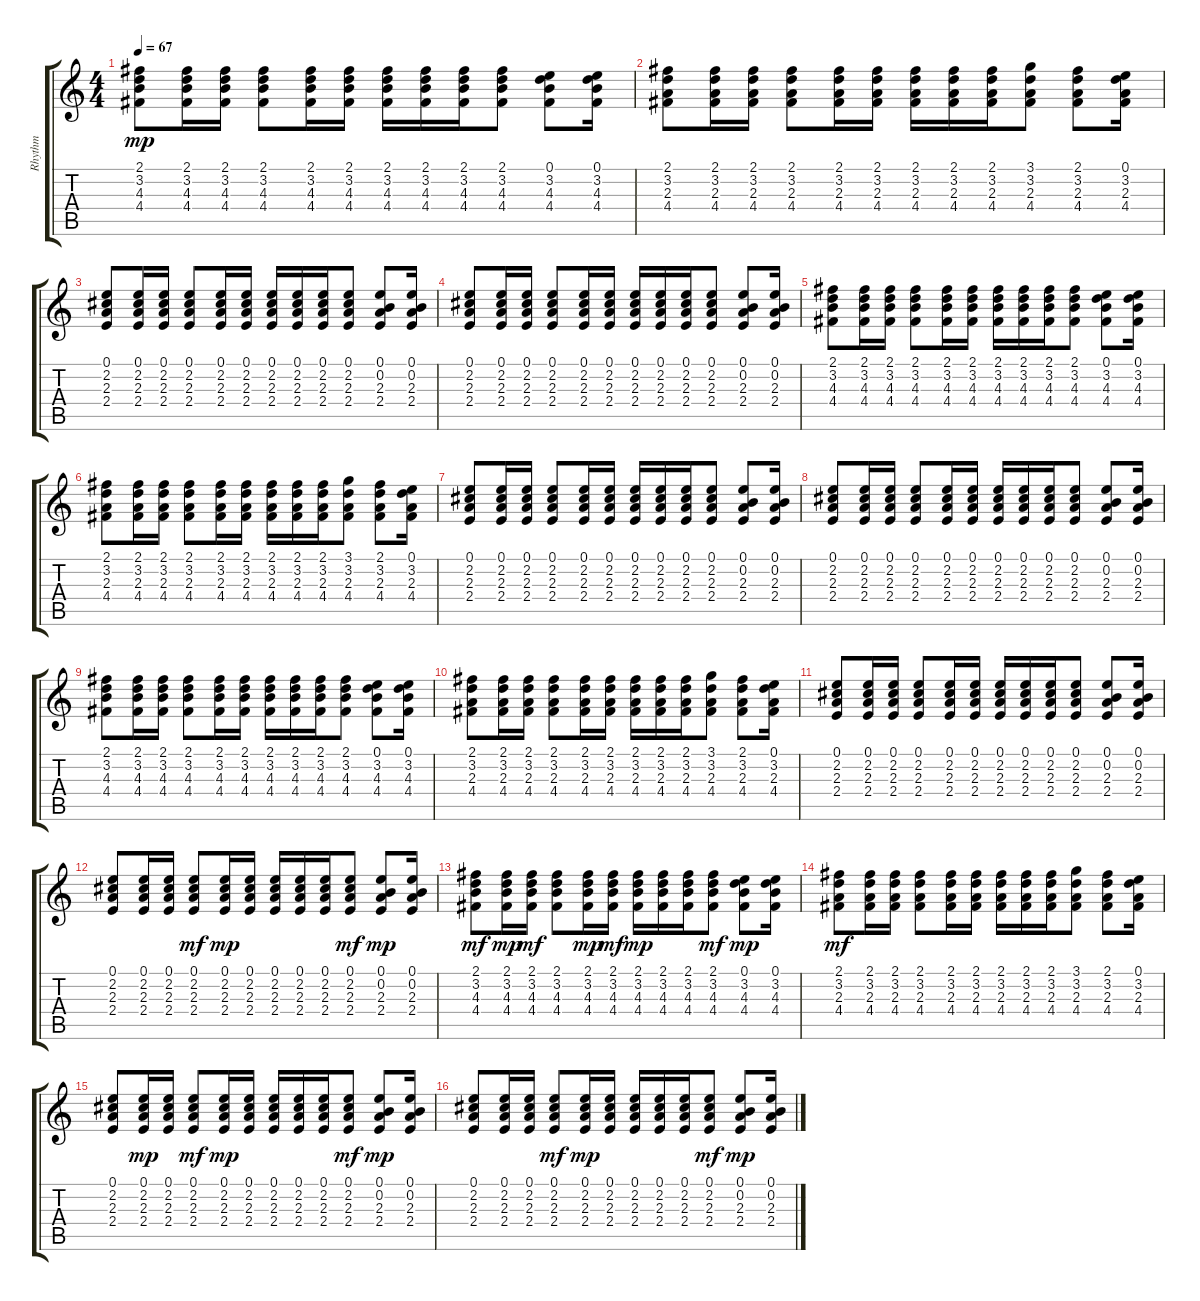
\track ("Rhythm" "Rhythm") {instrument acousticguitarsteel}
\staff {score tabs}
\tuning (E4 B3 G3 D3 A2 E2) {hide}
\ts (4 4)
\tempo 67
\clef g2
\ks c
(2.1 3.2 4.3 4.4).8{dy mp} (2.1 3.2 4.3 4.4).16 (2.1 3.2 4.3 4.4).16 (2.1 3.2 4.3 4.4).8 (2.1 3.2 4.3 4.4).16 (2.1 3.2 4.3 4.4).16 (2.1 3.2 4.3 4.4).16 (2.1 3.2 4.3 4.4).16 (2.1 3.2 4.3 4.4).16 (2.1 3.2 4.3 4.4).8 (0.1 3.2 4.3 4.4).8 (0.1 3.2 4.3 4.4).16 |
(2.1 3.2 2.3 4.4).8 (2.1 3.2 2.3 4.4).16 (2.1 3.2 2.3 4.4).16 (2.1 3.2 2.3 4.4).8 (2.1 3.2 2.3 4.4).16 (2.1 3.2 2.3 4.4).16 (2.1 3.2 2.3 4.4).16 (2.1 3.2 2.3 4.4).16 (2.1 3.2 2.3 4.4).16 (3.1 3.2 2.3 4.4).8 (2.1 3.2 2.3 4.4).8 (0.1 3.2 2.3 4.4).16 |
(0.1 2.2 2.3 2.4).8 (0.1 2.2 2.3 2.4).16 (0.1 2.2 2.3 2.4).16 (0.1 2.2 2.3 2.4).8 (0.1 2.2 2.3 2.4).16 (0.1 2.2 2.3 2.4).16 (0.1 2.2 2.3 2.4).16 (0.1 2.2 2.3 2.4).16 (0.1 2.2 2.3 2.4).16 (0.1 2.2 2.3 2.4).8 (0.1 0.2 2.3 2.4).8 (0.1 0.2 2.3 2.4).16 |
(0.1 2.2 2.3 2.4).8 (0.1 2.2 2.3 2.4).16 (0.1 2.2 2.3 2.4).16 (0.1 2.2 2.3 2.4).8 (0.1 2.2 2.3 2.4).16 (0.1 2.2 2.3 2.4).16 (0.1 2.2 2.3 2.4).16 (0.1 2.2 2.3 2.4).16 (0.1 2.2 2.3 2.4).16 (0.1 2.2 2.3 2.4).8 (0.1 0.2 2.3 2.4).8 (0.1 0.2 2.3 2.4).16 |
(2.1 3.2 4.3 4.4).8 (2.1 3.2 4.3 4.4).16 (2.1 3.2 4.3 4.4).16 (2.1 3.2 4.3 4.4).8 (2.1 3.2 4.3 4.4).16 (2.1 3.2 4.3 4.4).16 (2.1 3.2 4.3 4.4).16 (2.1 3.2 4.3 4.4).16 (2.1 3.2 4.3 4.4).16 (2.1 3.2 4.3 4.4).8 (0.1 3.2 4.3 4.4).8 (0.1 3.2 4.3 4.4).16 |
(2.1 3.2 2.3 4.4).8 (2.1 3.2 2.3 4.4).16 (2.1 3.2 2.3 4.4).16 (2.1 3.2 2.3 4.4).8 (2.1 3.2 2.3 4.4).16 (2.1 3.2 2.3 4.4).16 (2.1 3.2 2.3 4.4).16 (2.1 3.2 2.3 4.4).16 (2.1 3.2 2.3 4.4).16 (3.1 3.2 2.3 4.4).8 (2.1 3.2 2.3 4.4).8 (0.1 3.2 2.3 4.4).16 |
(0.1 2.2 2.3 2.4).8 (0.1 2.2 2.3 2.4).16 (0.1 2.2 2.3 2.4).16 (0.1 2.2 2.3 2.4).8 (0.1 2.2 2.3 2.4).16 (0.1 2.2 2.3 2.4).16 (0.1 2.2 2.3 2.4).16 (0.1 2.2 2.3 2.4).16 (0.1 2.2 2.3 2.4).16 (0.1 2.2 2.3 2.4).8 (0.1 0.2 2.3 2.4).8 (0.1 0.2 2.3 2.4).16 |
(0.1 2.2 2.3 2.4).8 (0.1 2.2 2.3 2.4).16 (0.1 2.2 2.3 2.4).16 (0.1 2.2 2.3 2.4).8 (0.1 2.2 2.3 2.4).16 (0.1 2.2 2.3 2.4).16 (0.1 2.2 2.3 2.4).16 (0.1 2.2 2.3 2.4).16 (0.1 2.2 2.3 2.4).16 (0.1 2.2 2.3 2.4).8 (0.1 0.2 2.3 2.4).8 (0.1 0.2 2.3 2.4).16 |
(2.1 3.2 4.3 4.4).8 (2.1 3.2 4.3 4.4).16 (2.1 3.2 4.3 4.4).16 (2.1 3.2 4.3 4.4).8 (2.1 3.2 4.3 4.4).16 (2.1 3.2 4.3 4.4).16 (2.1 3.2 4.3 4.4).16 (2.1 3.2 4.3 4.4).16 (2.1 3.2 4.3 4.4).16 (2.1 3.2 4.3 4.4).8 (0.1 3.2 4.3 4.4).8 (0.1 3.2 4.3 4.4).16 |
(2.1 3.2 2.3 4.4).8 (2.1 3.2 2.3 4.4).16 (2.1 3.2 2.3 4.4).16 (2.1 3.2 2.3 4.4).8 (2.1 3.2 2.3 4.4).16 (2.1 3.2 2.3 4.4).16 (2.1 3.2 2.3 4.4).16 (2.1 3.2 2.3 4.4).16 (2.1 3.2 2.3 4.4).16 (3.1 3.2 2.3 4.4).8 (2.1 3.2 2.3 4.4).8 (0.1 3.2 2.3 4.4).16 |
(0.1 2.2 2.3 2.4).8 (0.1 2.2 2.3 2.4).16 (0.1 2.2 2.3 2.4).16 (0.1 2.2 2.3 2.4).8 (0.1 2.2 2.3 2.4).16 (0.1 2.2 2.3 2.4).16 (0.1 2.2 2.3 2.4).16 (0.1 2.2 2.3 2.4).16 (0.1 2.2 2.3 2.4).16 (0.1 2.2 2.3 2.4).8 (0.1 0.2 2.3 2.4).8 (0.1 0.2 2.3 2.4).16 |
(0.1 2.2 2.3 2.4).8 (0.1 2.2 2.3 2.4).16 (0.1 2.2 2.3 2.4).16 (0.1 2.2 2.3 2.4).8{dy mf} (0.1 2.2 2.3 2.4).16{dy mp} (0.1 2.2 2.3 2.4).16 (0.1 2.2 2.3 2.4).16 (0.1 2.2 2.3 2.4).16 (0.1 2.2 2.3 2.4).16 (0.1 2.2 2.3 2.4).8{dy mf} (0.1 0.2 2.3 2.4).8{dy mp} (0.1 0.2 2.3 2.4).16 |
(2.1 3.2 4.3 4.4).8{dy mf} (2.1 3.2 4.3 4.4).16{dy mp} (2.1 3.2 4.3 4.4).16{dy mf} (2.1 3.2 4.3 4.4).8 (2.1 3.2 4.3 4.4).16{dy mp} (2.1 3.2 4.3 4.4).16{dy mf} (2.1 3.2 4.3 4.4).16{dy mp} (2.1 3.2 4.3 4.4).16 (2.1 3.2 4.3 4.4).16 (2.1 3.2 4.3 4.4).8{dy mf} (0.1 3.2 4.3 4.4).8{dy mp} (0.1 3.2 4.3 4.4).16 |
(2.1 3.2 2.3 4.4).8{dy mf} (2.1 3.2 2.3 4.4).16 (2.1 3.2 2.3 4.4).16 (2.1 3.2 2.3 4.4).8 (2.1 3.2 2.3 4.4).16 (2.1 3.2 2.3 4.4).16 (2.1 3.2 2.3 4.4).16 (2.1 3.2 2.3 4.4).16 (2.1 3.2 2.3 4.4).16 (3.1 3.2 2.3 4.4).8 (2.1 3.2 2.3 4.4).8 (0.1 3.2 2.3 4.4).16 |
(0.1 2.2 2.3 2.4).8 (0.1 2.2 2.3 2.4).16{dy mp} (0.1 2.2 2.3 2.4).16 (0.1 2.2 2.3 2.4).8{dy mf} (0.1 2.2 2.3 2.4).16{dy mp} (0.1 2.2 2.3 2.4).16 (0.1 2.2 2.3 2.4).16 (0.1 2.2 2.3 2.4).16 (0.1 2.2 2.3 2.4).16 (0.1 2.2 2.3 2.4).8{dy mf} (0.1 0.2 2.3 2.4).8{dy mp} (0.1 0.2 2.3 2.4).16 |
(0.1 2.2 2.3 2.4).8 (0.1 2.2 2.3 2.4).16 (0.1 2.2 2.3 2.4).16 (0.1 2.2 2.3 2.4).8{dy mf} (0.1 2.2 2.3 2.4).16{dy mp} (0.1 2.2 2.3 2.4).16 (0.1 2.2 2.3 2.4).16 (0.1 2.2 2.3 2.4).16 (0.1 2.2 2.3 2.4).16 (0.1 2.2 2.3 2.4).8{dy mf} (0.1 0.2 2.3 2.4).8{dy mp} (0.1 0.2 2.3 2.4).16
